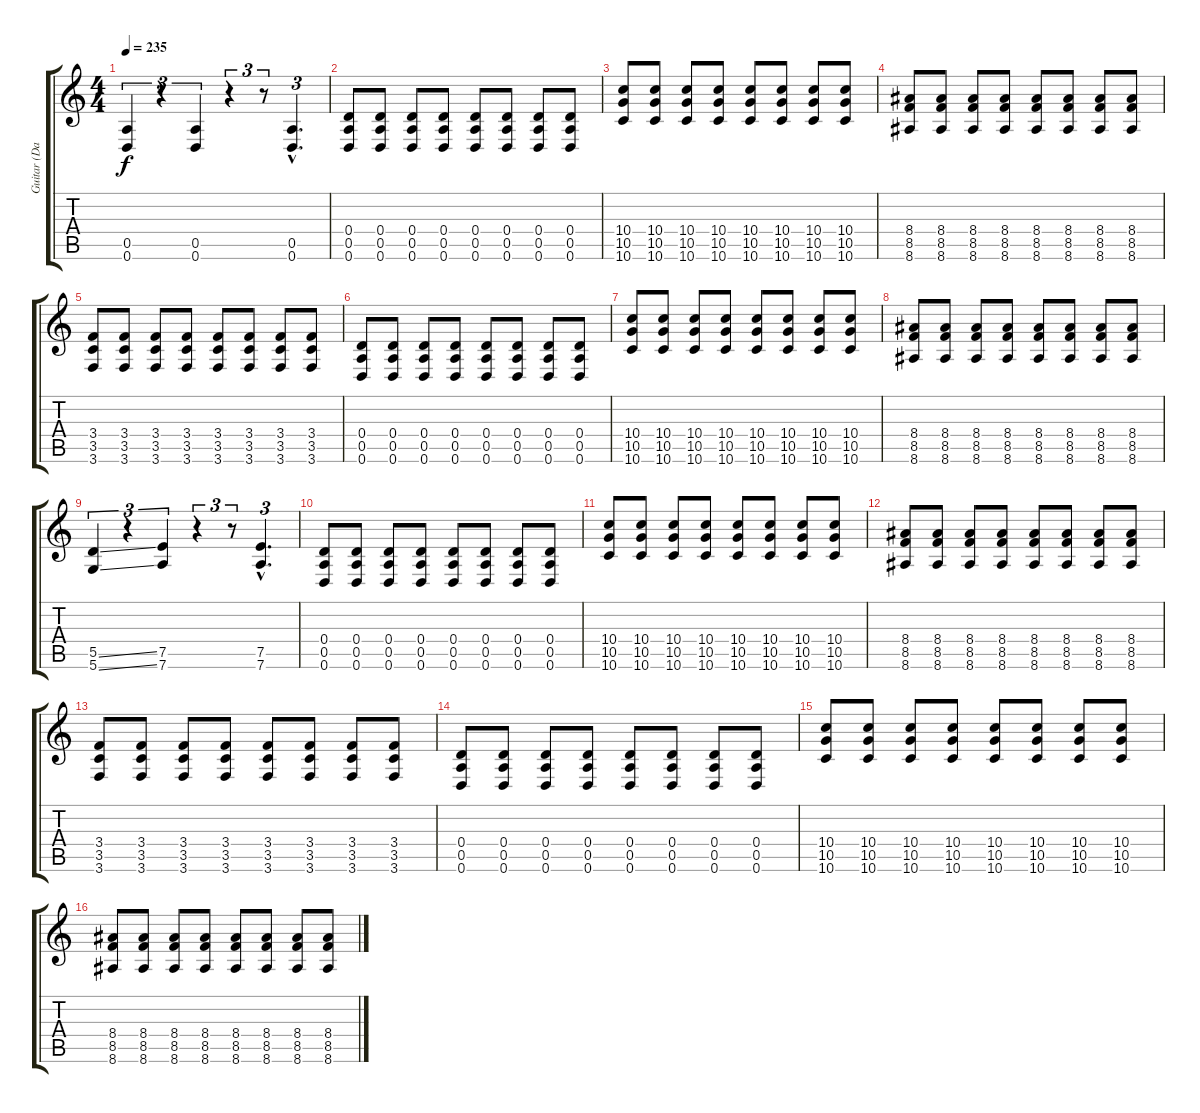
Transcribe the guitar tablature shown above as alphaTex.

\track ("Guitar (Dave Baksh)" "Guitar (Da") {instrument distortionguitar}
\staff {score tabs}
\tuning (E4 B3 G3 D3 A2 D2) {hide}
\ts (4 4)
\tempo 235
\clef g2
\ks c
(0.5 0.6).4{tu (3 2) dy f} r.4{tu (3 2)} (0.5 0.6).4{tu (3 2)} r.4{tu (3 2)} r.8{tu (3 2)} (0.5{hac} 0.6{hac}).4{d tu (3 2)} |
(0.4 0.5 0.6).8 (0.4 0.5 0.6).8 (0.4 0.5 0.6).8 (0.4 0.5 0.6).8 (0.4 0.5 0.6).8 (0.4 0.5 0.6).8 (0.4 0.5 0.6).8 (0.4 0.5 0.6).8 |
(10.4 10.5 10.6).8 (10.4 10.5 10.6).8 (10.4 10.5 10.6).8 (10.4 10.5 10.6).8 (10.4 10.5 10.6).8 (10.4 10.5 10.6).8 (10.4 10.5 10.6).8 (10.4 10.5 10.6).8 |
(8.4 8.5 8.6).8 (8.4 8.5 8.6).8 (8.4 8.5 8.6).8 (8.4 8.5 8.6).8 (8.4 8.5 8.6).8 (8.4 8.5 8.6).8 (8.4 8.5 8.6).8 (8.4 8.5 8.6).8 |
(3.4 3.5 3.6).8 (3.4 3.5 3.6).8 (3.4 3.5 3.6).8 (3.4 3.5 3.6).8 (3.4 3.5 3.6).8 (3.4 3.5 3.6).8 (3.4 3.5 3.6).8 (3.4 3.5 3.6).8 |
(0.4 0.5 0.6).8 (0.4 0.5 0.6).8 (0.4 0.5 0.6).8 (0.4 0.5 0.6).8 (0.4 0.5 0.6).8 (0.4 0.5 0.6).8 (0.4 0.5 0.6).8 (0.4 0.5 0.6).8 |
(10.4 10.5 10.6).8 (10.4 10.5 10.6).8 (10.4 10.5 10.6).8 (10.4 10.5 10.6).8 (10.4 10.5 10.6).8 (10.4 10.5 10.6).8 (10.4 10.5 10.6).8 (10.4 10.5 10.6).8 |
(8.4 8.5 8.6).8 (8.4 8.5 8.6).8 (8.4 8.5 8.6).8 (8.4 8.5 8.6).8 (8.4 8.5 8.6).8 (8.4 8.5 8.6).8 (8.4 8.5 8.6).8 (8.4 8.5 8.6).8 |
(5.5{ss} 5.6{ss}).4{tu (3 2)} r.4{tu (3 2)} (7.5 7.6).4{tu (3 2)} r.4{tu (3 2)} r.8{tu (3 2)} (7.5{hac} 7.6{hac}).4{d tu (3 2)} |
(0.4 0.5 0.6).8 (0.4 0.5 0.6).8 (0.4 0.5 0.6).8 (0.4 0.5 0.6).8 (0.4 0.5 0.6).8 (0.4 0.5 0.6).8 (0.4 0.5 0.6).8 (0.4 0.5 0.6).8 |
(10.4 10.5 10.6).8 (10.4 10.5 10.6).8 (10.4 10.5 10.6).8 (10.4 10.5 10.6).8 (10.4 10.5 10.6).8 (10.4 10.5 10.6).8 (10.4 10.5 10.6).8 (10.4 10.5 10.6).8 |
(8.4 8.5 8.6).8 (8.4 8.5 8.6).8 (8.4 8.5 8.6).8 (8.4 8.5 8.6).8 (8.4 8.5 8.6).8 (8.4 8.5 8.6).8 (8.4 8.5 8.6).8 (8.4 8.5 8.6).8 |
(3.4 3.5 3.6).8 (3.4 3.5 3.6).8 (3.4 3.5 3.6).8 (3.4 3.5 3.6).8 (3.4 3.5 3.6).8 (3.4 3.5 3.6).8 (3.4 3.5 3.6).8 (3.4 3.5 3.6).8 |
(0.4 0.5 0.6).8 (0.4 0.5 0.6).8 (0.4 0.5 0.6).8 (0.4 0.5 0.6).8 (0.4 0.5 0.6).8 (0.4 0.5 0.6).8 (0.4 0.5 0.6).8 (0.4 0.5 0.6).8 |
(10.4 10.5 10.6).8 (10.4 10.5 10.6).8 (10.4 10.5 10.6).8 (10.4 10.5 10.6).8 (10.4 10.5 10.6).8 (10.4 10.5 10.6).8 (10.4 10.5 10.6).8 (10.4 10.5 10.6).8 |
(8.4 8.5 8.6).8 (8.4 8.5 8.6).8 (8.4 8.5 8.6).8 (8.4 8.5 8.6).8 (8.4 8.5 8.6).8 (8.4 8.5 8.6).8 (8.4 8.5 8.6).8 (8.4 8.5 8.6).8
